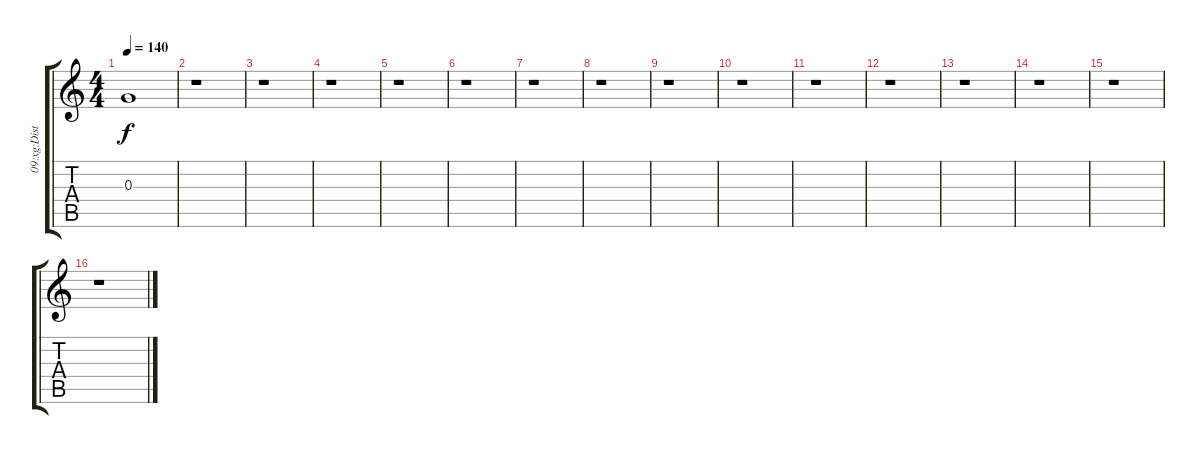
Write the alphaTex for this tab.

\track ("09:xg:Distortion Guitar " "09:xg:Dist") {instrument acousticguitarnylon}
\staff {score tabs}
\tuning (E4 B3 G3 D3 A2 E2) {hide}
\ts (4 4)
\tempo 140
\clef g2
\ks c
0.3.1{dy f} |
r.1 |
r.1 |
r.1 |
r.1 |
r.1 |
r.1 |
r.1 |
r.1 |
r.1 |
r.1 |
r.1 |
r.1 |
r.1 |
r.1 |
r.1
